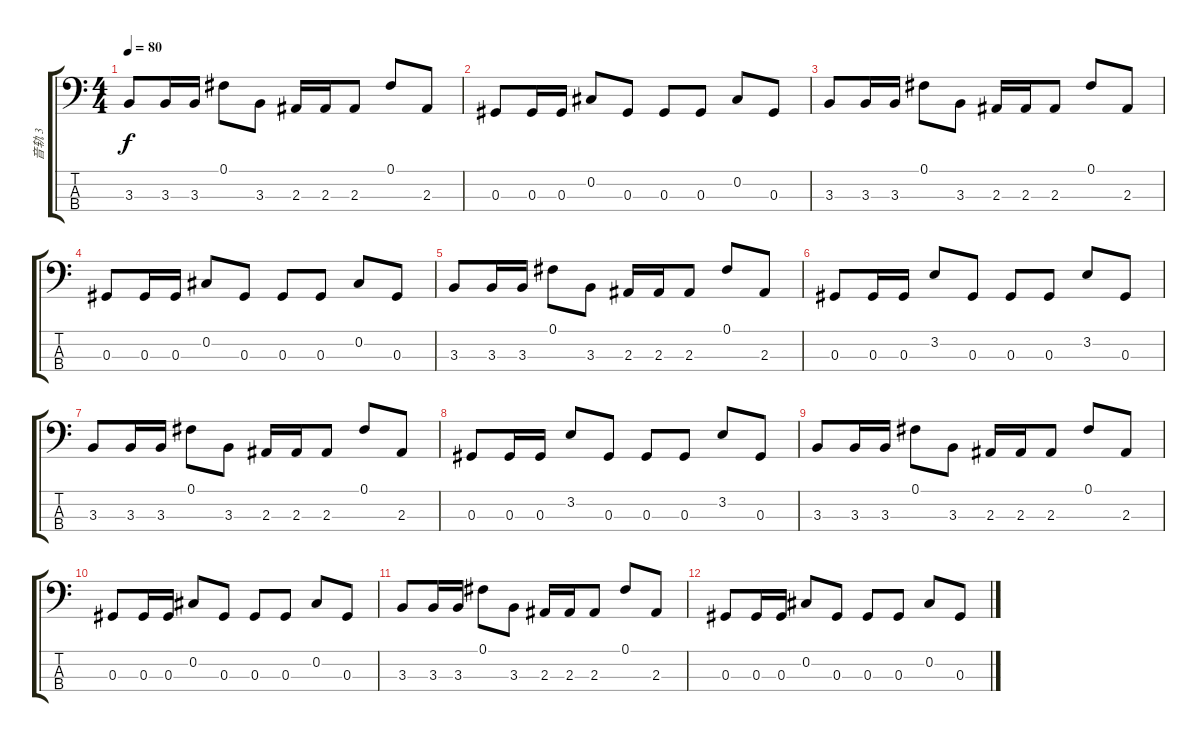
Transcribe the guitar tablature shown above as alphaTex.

\track ("音轨 3" "音轨 3") {instrument electricbassfinger}
\staff {score tabs}
\tuning (Gb2 Db2 Ab1 Eb1) {hide}
\ts (4 4)
\tempo 80
\clef f4
\ks c
3.3.8{dy f} 3.3.16 3.3.16 0.1.8 3.3.8 2.3.16 2.3.16 2.3.8 0.1.8 2.3.8 |
0.3.8 0.3.16 0.3.16 0.2.8 0.3.8 0.3.8 0.3.8 0.2.8 0.3.8 |
3.3.8 3.3.16 3.3.16 0.1.8 3.3.8 2.3.16 2.3.16 2.3.8 0.1.8 2.3.8 |
0.3.8 0.3.16 0.3.16 0.2.8 0.3.8 0.3.8 0.3.8 0.2.8 0.3.8 |
3.3.8 3.3.16 3.3.16 0.1.8 3.3.8 2.3.16 2.3.16 2.3.8 0.1.8 2.3.8 |
0.3.8{volume 12 balance 6} 0.3.16 0.3.16 3.2.8 0.3.8 0.3.8 0.3.8 3.2.8 0.3.8 |
3.3.8 3.3.16 3.3.16 0.1.8 3.3.8 2.3.16 2.3.16 2.3.8 0.1.8 2.3.8 |
0.3.8{volume 14 balance 5} 0.3.16 0.3.16 3.2.8 0.3.8 0.3.8 0.3.8 3.2.8 0.3.8 |
3.3.8 3.3.16 3.3.16 0.1.8 3.3.8 2.3.16 2.3.16 2.3.8 0.1.8 2.3.8 |
0.3.8 0.3.16 0.3.16 0.2.8 0.3.8 0.3.8 0.3.8 0.2.8 0.3.8 |
3.3.8{volume 5 balance 4} 3.3.16 3.3.16 0.1.8 3.3.8 2.3.16 2.3.16 2.3.8 0.1.8 2.3.8 |
0.3.8 0.3.16 0.3.16 0.2.8 0.3.8 0.3.8 0.3.8 0.2.8 0.3.8
